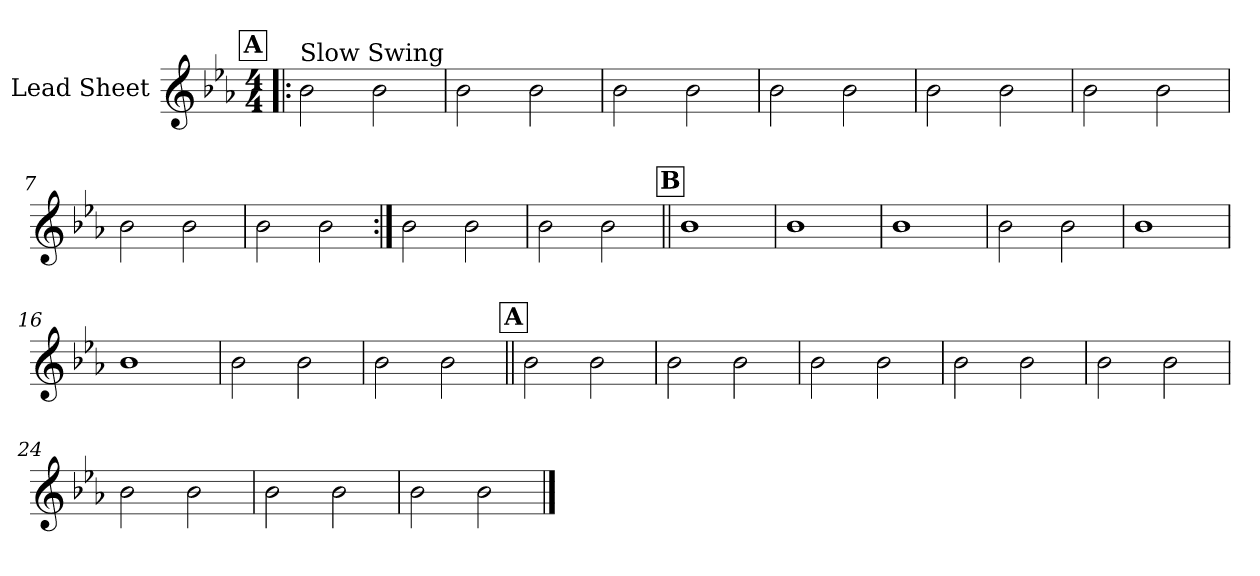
**kern
*part1
*staff1
*I"Lead Sheet
*clefG2
*k[b-e-a-]
*E-:
*M4/4
!!LO:REH:place=s1:a:fs=14:t=A
=1!|:
!LO:TX:a:t=Slow Swing
2b-\
2b-\
=2
2b-\
2b-\
=3
2b-\
2b-\
=4
2b-\
2b-\
!!LO:LB:g=z
=5
2b-\
2b-\
=6
2b-\
2b-\
=7
2b-\
2b-\
=8
2b-\
2b-\
!!LO:LB:g=z
=9:|!
2b-\
2b-\
=10
2b-\
2b-\
!!LO:LB:g=z
!!LO:REH:place=s1:a:fs=14:t=B
=11||
1b-
=12
1b-
=13
1b-
=14
2b-\
2b-\
!!LO:LB:g=z
=15
1b-
=16
1b-
=17
2b-\
2b-\
=18
2b-\
2b-\
!!LO:LB:g=z
!!LO:REH:place=s1:a:fs=14:t=A
=19||
2b-\
2b-\
=20
2b-\
2b-\
=21
2b-\
2b-\
=22
2b-\
2b-\
!!LO:LB:g=z
=23
2b-\
2b-\
=24
2b-\
2b-\
=25
2b-\
2b-\
=26
2b-\
2b-\
==
*-
